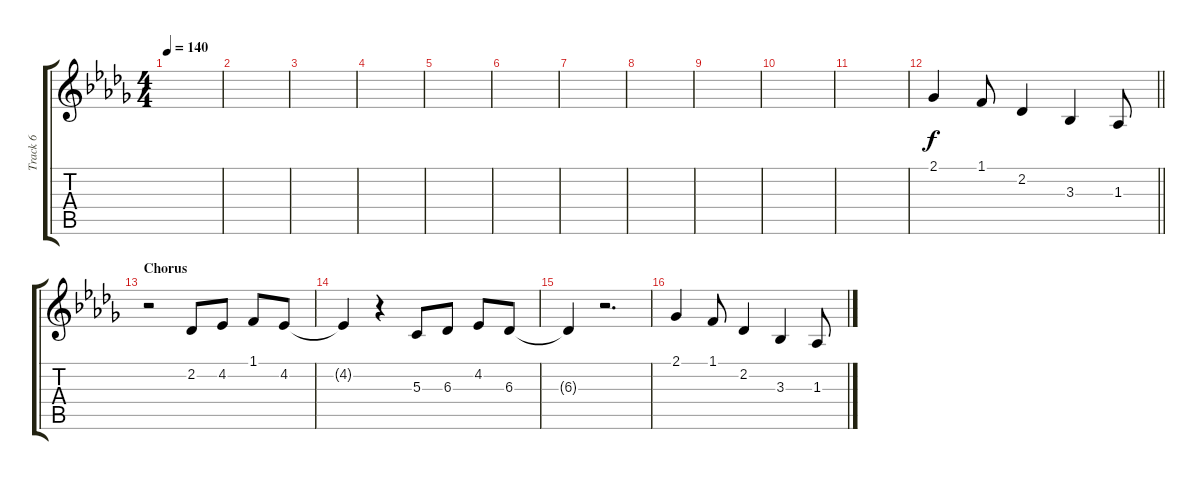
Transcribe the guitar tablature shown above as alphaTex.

\track ("Track 6" "Track 6") {instrument acousticgrandpiano}
\staff {score tabs}
\tuning (E4 B3 G3 D3 A2 E2) {hide}
\ts (4 4)
\tempo 140
\clef g2
\ks db
|
|
|
|
|
|
|
|
|
|
|
\barLineRight lightlight
2.1.4 1.1.8 2.2.4 3.3.4 1.3.8 |
\section ("" "Chorus")
r.2 2.2.8 4.2.8 1.1.8 4.2.8 |
4.2{t}.4 r.4 5.3.8 6.3.8 4.2.8 6.3.8 |
6.3{t}.4 r.2{d} |
2.1.4 1.1.8 2.2.4 3.3.4 1.3.8
